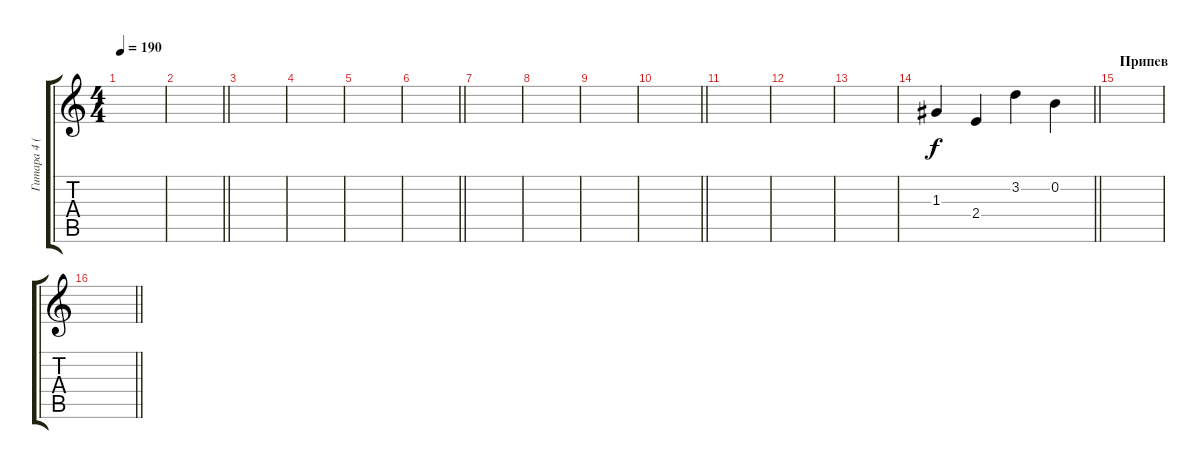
\track ("Гитара 4 (Соло)" "Гитара 4 (") {instrument electricguitarclean}
\staff {score tabs}
\tuning (E4 B3 G3 D3 A2 E2) {hide}
\ts (4 4)
\tempo 190
\clef g2
\ks c
|
\barLineRight lightlight
|
|
|
|
\barLineRight lightlight
|
|
|
|
\barLineRight lightlight
|
|
|
|
\barLineRight lightlight
1.3.4 2.4.4 3.2.4 0.2.4 |
\section ("" "Припев")
|
\barLineRight lightlight
